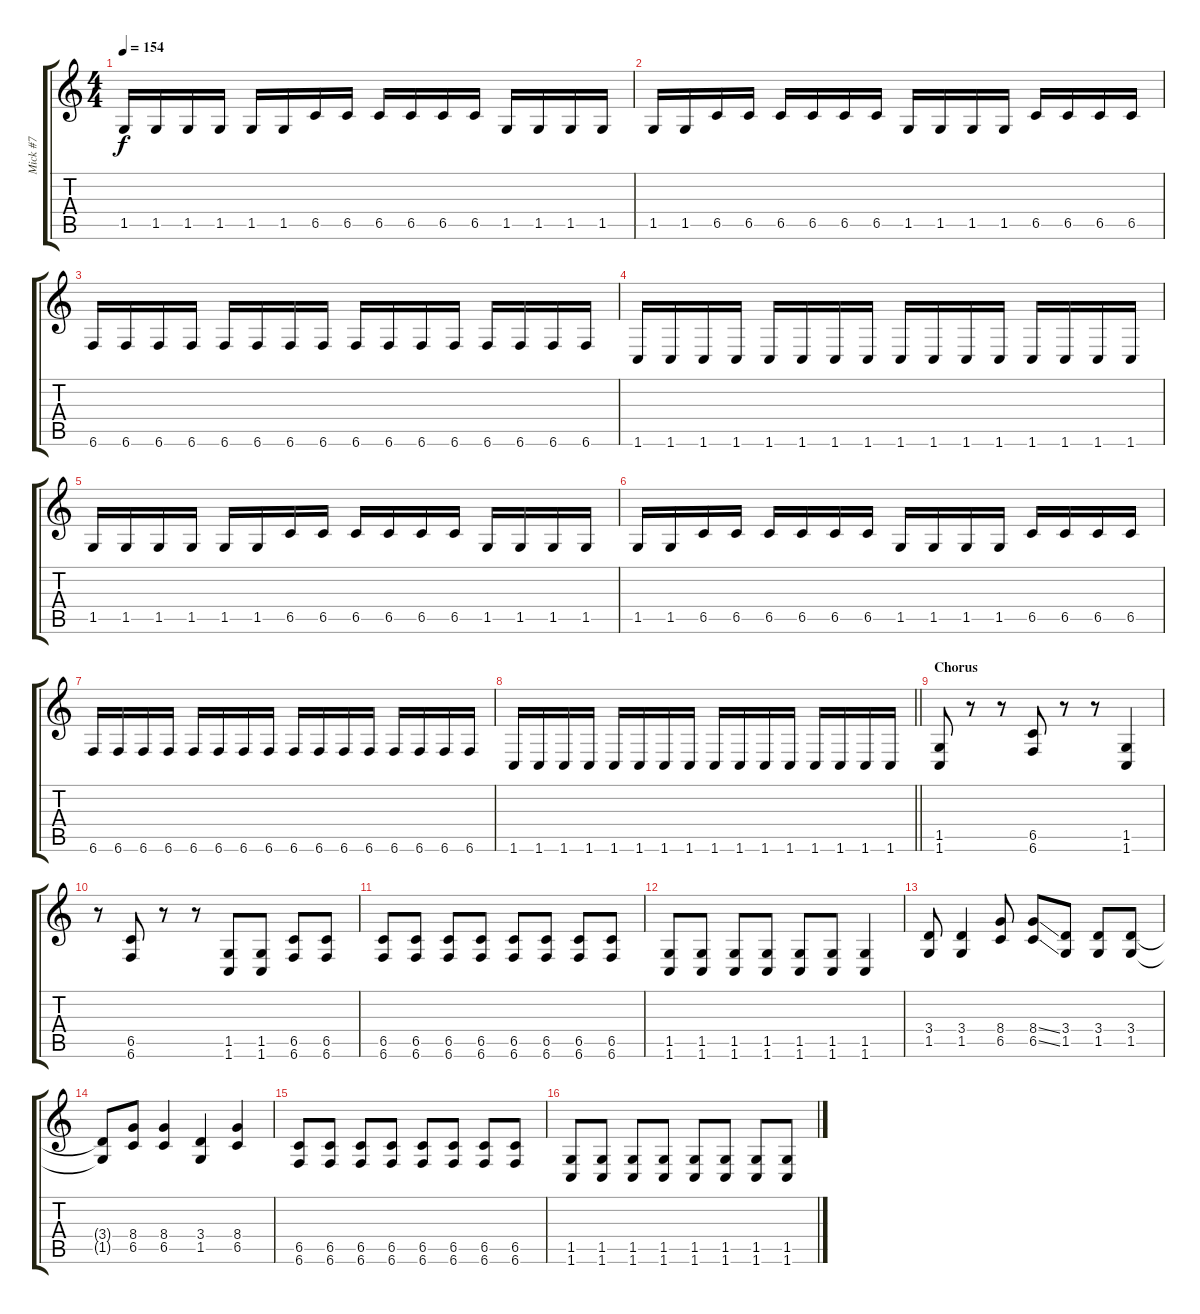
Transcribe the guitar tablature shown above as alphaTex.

\track ("Mick #7" "Mick #7") {instrument distortionguitar}
\staff {score tabs}
\tuning (Db4 Ab3 E3 B2 Gb2 B1) {hide}
\ts (4 4)
\tempo 154
\clef g2
\ks c
1.5.16{dy f} 1.5.16 1.5.16 1.5.16 1.5.16 1.5.16 6.5.16 6.5.16 6.5.16 6.5.16 6.5.16 6.5.16 1.5.16 1.5.16 1.5.16 1.5.16 |
1.5.16 1.5.16 6.5.16 6.5.16 6.5.16 6.5.16 6.5.16 6.5.16 1.5.16 1.5.16 1.5.16 1.5.16 6.5.16 6.5.16 6.5.16 6.5.16 |
6.6.16 6.6.16 6.6.16 6.6.16 6.6.16 6.6.16 6.6.16 6.6.16 6.6.16 6.6.16 6.6.16 6.6.16 6.6.16 6.6.16 6.6.16 6.6.16 |
1.6.16 1.6.16 1.6.16 1.6.16 1.6.16 1.6.16 1.6.16 1.6.16 1.6.16 1.6.16 1.6.16 1.6.16 1.6.16 1.6.16 1.6.16 1.6.16 |
1.5.16 1.5.16 1.5.16 1.5.16 1.5.16 1.5.16 6.5.16 6.5.16 6.5.16 6.5.16 6.5.16 6.5.16 1.5.16 1.5.16 1.5.16 1.5.16 |
1.5.16 1.5.16 6.5.16 6.5.16 6.5.16 6.5.16 6.5.16 6.5.16 1.5.16 1.5.16 1.5.16 1.5.16 6.5.16 6.5.16 6.5.16 6.5.16 |
6.6.16 6.6.16 6.6.16 6.6.16 6.6.16 6.6.16 6.6.16 6.6.16 6.6.16 6.6.16 6.6.16 6.6.16 6.6.16 6.6.16 6.6.16 6.6.16 |
\barLineRight lightlight
1.6.16 1.6.16 1.6.16 1.6.16 1.6.16 1.6.16 1.6.16 1.6.16 1.6.16 1.6.16 1.6.16 1.6.16 1.6.16 1.6.16 1.6.16 1.6.16 |
\section ("" "Chorus")
(1.5 1.6).8 r.8 r.8 (6.5 6.6).8 r.8 r.8 (1.5 1.6).4 |
r.8 (6.5 6.6).8 r.8 r.8 (1.5 1.6).8 (1.5 1.6).8 (6.5 6.6).8 (6.5 6.6).8 |
(6.5 6.6).8 (6.5 6.6).8 (6.5 6.6).8 (6.5 6.6).8 (6.5 6.6).8 (6.5 6.6).8 (6.5 6.6).8 (6.5 6.6).8 |
(1.5 1.6).8 (1.5 1.6).8 (1.5 1.6).8 (1.5 1.6).8 (1.5 1.6).8 (1.5 1.6).8 (1.5 1.6).4 |
(3.4 1.5).8 (3.4 1.5).4 (8.4 6.5).8 (8.4{ss} 6.5{ss}).8 (3.4 1.5).8 (3.4 1.5).8 (3.4 1.5).8 |
(3.4{t} 1.5{t}).8 (8.4 6.5).8 (8.4 6.5).4 (3.4 1.5).4 (8.4 6.5).4 |
(6.5 6.6).8 (6.5 6.6).8 (6.5 6.6).8 (6.5 6.6).8 (6.5 6.6).8 (6.5 6.6).8 (6.5 6.6).8 (6.5 6.6).8 |
(1.5 1.6).8 (1.5 1.6).8 (1.5 1.6).8 (1.5 1.6).8 (1.5 1.6).8 (1.5 1.6).8 (1.5 1.6).8 (1.5 1.6).8
